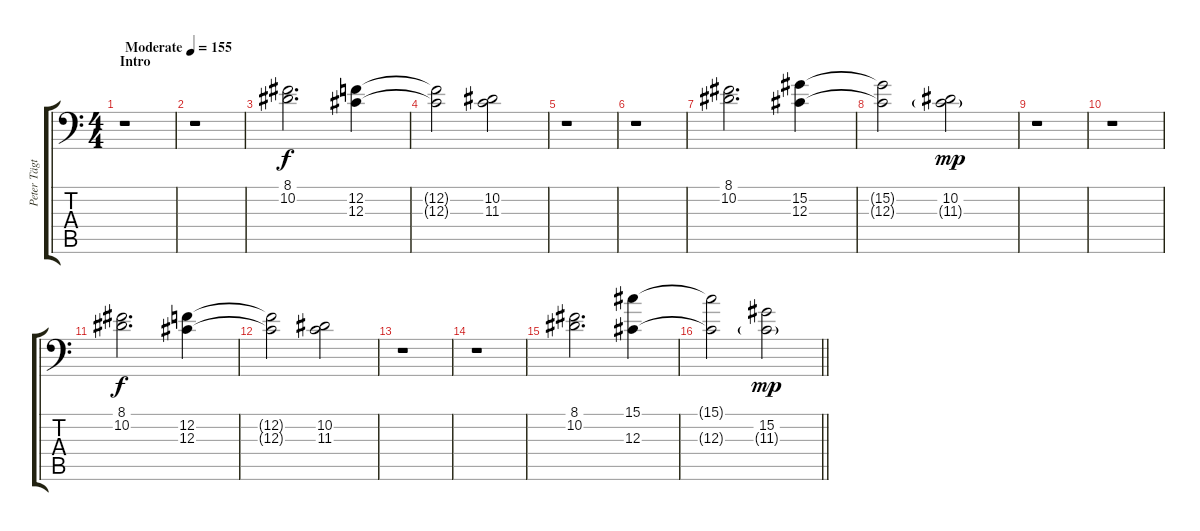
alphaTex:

\track ("Peter Tägtgren (Keyboard II)" "Peter Tägt") {instrument choiraahs}
\staff {score tabs}
\tuning (Bb3 F3 Db3 Ab2 Eb2 Bb1) {hide}
\ts (4 4)
\section ("" "Intro")
\tempo (155 "Moderate")
\clef f4
\ks c
r.1{dy f instrument choiraahs} |
r.1 |
(8.1 10.2).2{d} (12.2 12.3).4 |
(12.2{t} 12.3{t}).2 (10.2 11.3).2 |
r.1 |
r.1 |
(8.1 10.2).2{d} (15.2 12.3).4 |
(15.2{t} 12.3{t}).2 (10.2 11.3{g}).2{dy mp} |
r.1 |
r.1 |
(8.1 10.2).2{d dy f} (12.2 12.3).4 |
(12.2{t} 12.3{t}).2 (10.2 11.3).2 |
r.1 |
r.1 |
(8.1 10.2).2{d} (15.1 12.3).4 |
\barLineRight lightlight
(15.1{t} 12.3{t}).2 (15.2 11.3{g}).2{dy mp}
